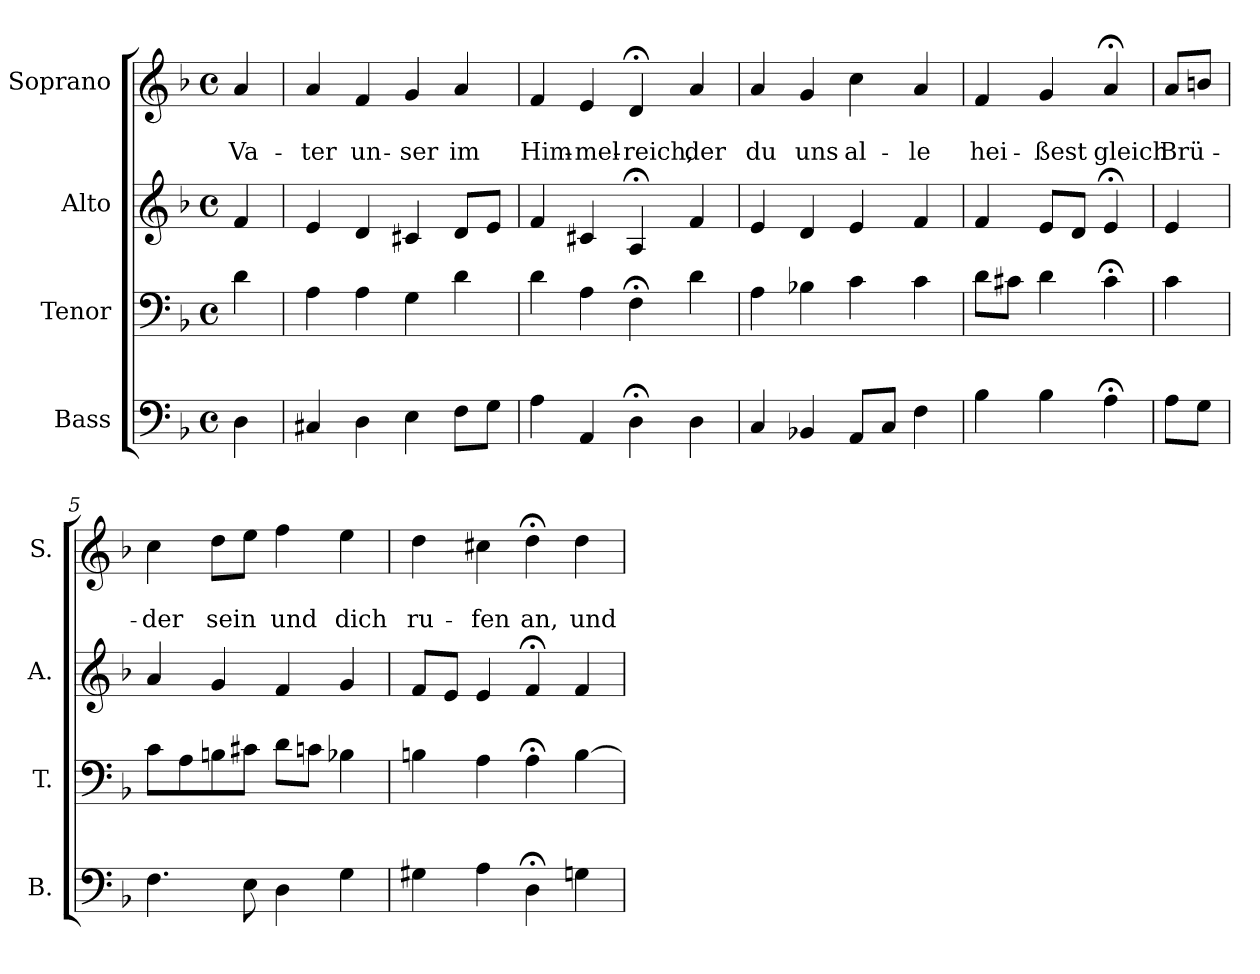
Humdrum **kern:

**kern	**kern	**kern	**kern	**text	**text
*part4	*part3	*part2	*part1	*part1	*part1
*staff4	*staff3	*staff2	*staff1	*staff1	*staff1
*I"Bass	*I"Tenor	*I"Alto	*I"Soprano	*	*
*I'B.	*I'T.	*I'A.	*I'S.	*	*
*clefF4	*clefF4	*clefG2	*clefG2	*	*
*k[b-]	*k[b-]	*k[b-]	*k[b-]	*	*
*d:	*d:	*d:	*d:	*	*
*M4/4	*M4/4	*M4/4	*M4/4	*	*
*met(c)	*met(c)	*met(c)	*met(c)	*	*
=	=	=	=	=	=
4D\	4d\	4f/	4a/	.	Va-
=1	=1	=1	=1	=1	=1
4C#X/	4A\	4e/	4a/	.	-ter
4D\	4A\	4d/	4f/	.	un-
4E\	4G\	4c#X/	4g/	.	-ser
8F\L	4d\	8d/L	4a/	.	im
8G\J	.	8e/J	.	.	.
=2	=2	=2	=2	=2	=2
4A\	4d\	4f/	4f/	.	Him-
4AA/	4A\	4c#X/	4e/	.	-mel-
4D;<\	4F;<\	4A;</	4d;</	.	-reich,
4D\	4d\	4f/	4a/	.	der
=3	=3	=3	=3	=3	=3
4C/	4A\	4e/	4a/	.	du
4BB-X/	4B-X\	4d/	4g/	.	uns
8AA/L	4c\	4e/	4cc\	.	al-
8C/J	.	.	.	.	.
4F\	4c\	4f/	4a/	.	-le
=4	=4	=4	=4	=4	=4
4B-\	8d\L	4f/	4f/	.	hei-
.	8c#X\J	.	.	.	.
4B-\	4d\	8e/L	4g/	.	-ßest
.	.	8d/J	.	.	.
4A;<\	4c#;<\	4e;</	4a;</	.	gleich
!!LO:LB:g=z
=4a	=4a	=4a	=4a	=4a	=4a
8A\L	4c\	4e/	8a/L	.	Brü-
8G\J	.	.	8bn/J	.	.
=5	=5	=5	=5	=5	=5
4.F\	8c\L	4a/	4cc\	.	-der
.	8A\	.	.	.	.
.	8Bn\	4g/	8dd\L	.	sein
8E\	8c#X\J	.	8ee\J	.	.
4D\	8d\L	4f/	4ff\	.	und
.	8cn\J	.	.	.	.
4G\	4B-X\	4g/	4ee\	.	dich
=6	=6	=6	=6	=6	=6
4G#X\	4Bn\	8f/L	4dd\	.	ru-
.	.	8e/J	.	.	.
4A\	4A\	4e/	4cc#X\	.	-fen
4D;<\	4A;<\	4f;</	4dd;<\	.	an,
4Gn\	[4B\	4f/	4dd\	.	und
=	=	=	=	=	=
*-	*-	*-	*-	*-	*-
